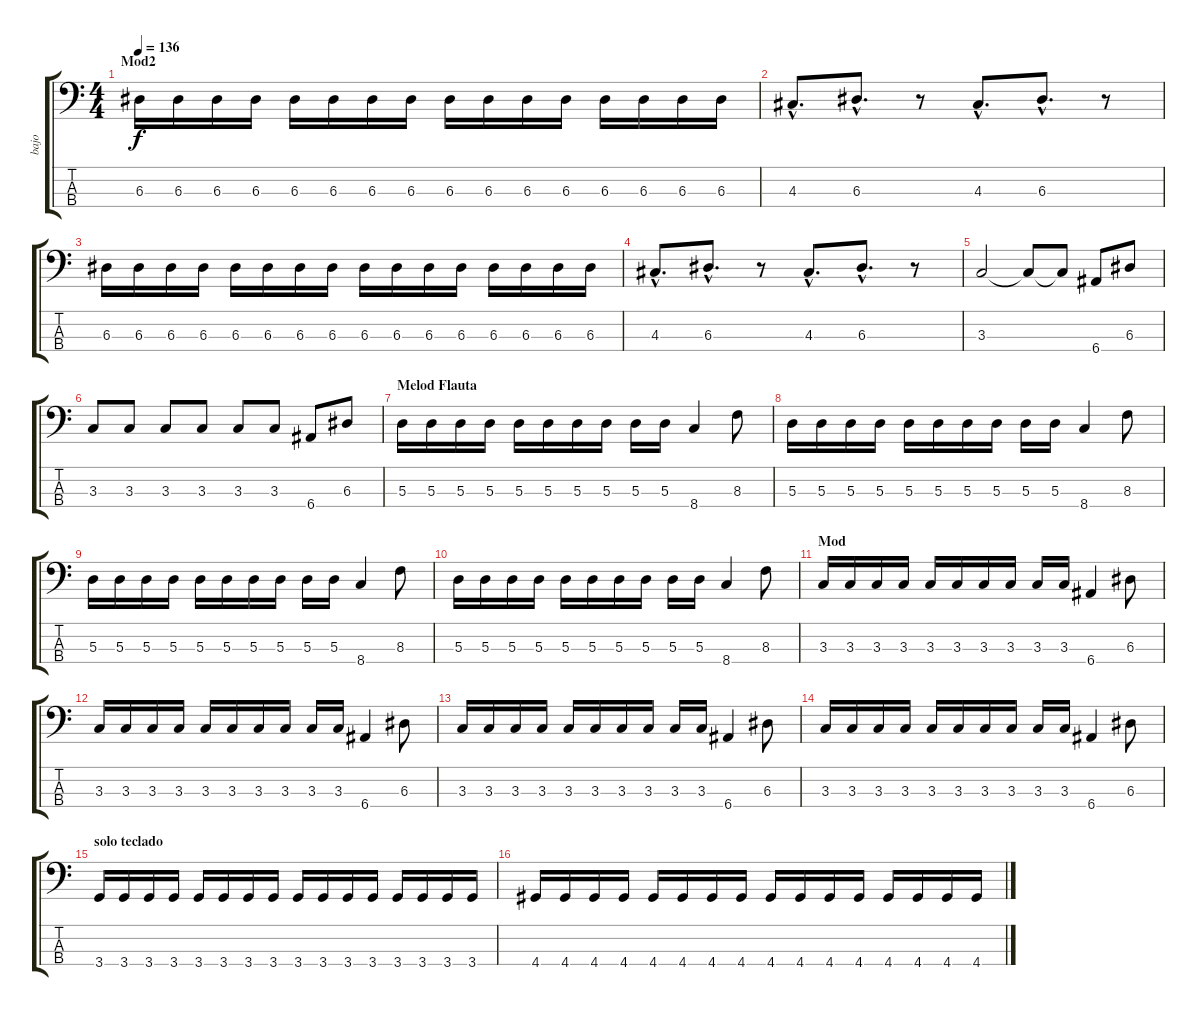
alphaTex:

\track ("bajo" "bajo") {instrument electricbassfinger}
\staff {score tabs}
\tuning (G2 D2 A1 E1) {hide}
\ts (4 4)
\section ("" "Mod2")
\tempo 136
\clef f4
\ks c
6.3.16{dy f} 6.3.16 6.3.16 6.3.16 6.3.16 6.3.16 6.3.16 6.3.16 6.3.16 6.3.16 6.3.16 6.3.16 6.3.16 6.3.16 6.3.16 6.3.16 |
4.3{hac}.8{d} 6.3{hac}.8{d} r.8 4.3{hac}.8{d} 6.3{hac}.8{d} r.8 |
6.3.16 6.3.16 6.3.16 6.3.16 6.3.16 6.3.16 6.3.16 6.3.16 6.3.16 6.3.16 6.3.16 6.3.16 6.3.16 6.3.16 6.3.16 6.3.16 |
4.3{hac}.8{d} 6.3{hac}.8{d} r.8 4.3{hac}.8{d} 6.3{hac}.8{d} r.8 |
3.3.2 3.3{t}.8 3.3{t}.8 6.4.8 6.3.8 |
3.3.8 3.3.8 3.3.8 3.3.8 3.3.8 3.3.8 6.4.8 6.3.8 |
\section ("" "Melod Flauta")
5.3.16 5.3.16 5.3.16 5.3.16 5.3.16 5.3.16 5.3.16 5.3.16 5.3.16 5.3.16 8.4.4 8.3.8 |
5.3.16 5.3.16 5.3.16 5.3.16 5.3.16 5.3.16 5.3.16 5.3.16 5.3.16 5.3.16 8.4.4 8.3.8 |
5.3.16 5.3.16 5.3.16 5.3.16 5.3.16 5.3.16 5.3.16 5.3.16 5.3.16 5.3.16 8.4.4 8.3.8 |
5.3.16 5.3.16 5.3.16 5.3.16 5.3.16 5.3.16 5.3.16 5.3.16 5.3.16 5.3.16 8.4.4 8.3.8 |
\section ("" "Mod")
3.3.16 3.3.16 3.3.16 3.3.16 3.3.16 3.3.16 3.3.16 3.3.16 3.3.16 3.3.16 6.4.4 6.3.8 |
3.3.16 3.3.16 3.3.16 3.3.16 3.3.16 3.3.16 3.3.16 3.3.16 3.3.16 3.3.16 6.4.4 6.3.8 |
3.3.16 3.3.16 3.3.16 3.3.16 3.3.16 3.3.16 3.3.16 3.3.16 3.3.16 3.3.16 6.4.4 6.3.8 |
3.3.16 3.3.16 3.3.16 3.3.16 3.3.16 3.3.16 3.3.16 3.3.16 3.3.16 3.3.16 6.4.4 6.3.8 |
\section ("" "solo teclado")
3.4.16 3.4.16 3.4.16 3.4.16 3.4.16 3.4.16 3.4.16 3.4.16 3.4.16 3.4.16 3.4.16 3.4.16 3.4.16 3.4.16 3.4.16 3.4.16 |
4.4.16 4.4.16 4.4.16 4.4.16 4.4.16 4.4.16 4.4.16 4.4.16 4.4.16 4.4.16 4.4.16 4.4.16 4.4.16 4.4.16 4.4.16 4.4.16
